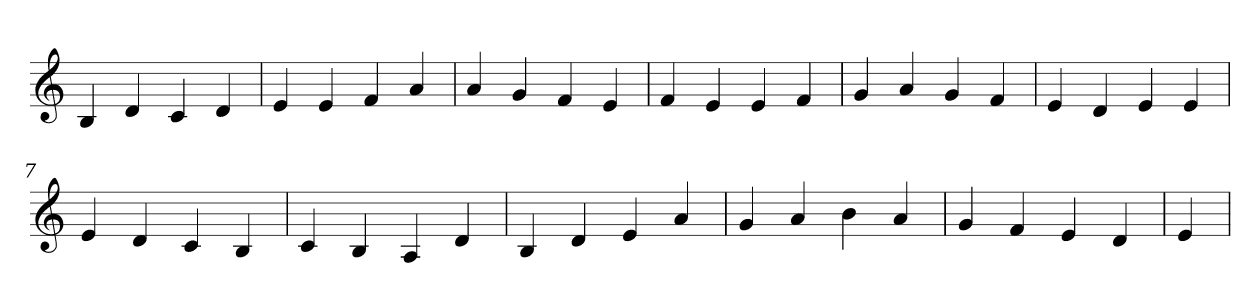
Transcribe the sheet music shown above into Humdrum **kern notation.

**kern
*part1
*staff1
*clefG2
=1
4B
4d
4c
4d
=2
4e
4e
4f
4a
=3
4a
4g
4f
4e
=4
4f
4e
4e
4f
=5
4g
4a
4g
4f
=6
4e
4d
4e
4e
=7
4e
4d
4c
4B
=8
4c
4B
4A
4d
=9
4B
4d
4e
4a
=10
4g
4a
4b
4a
=11
4g
4f
4e
4d
=12
4e
=
*-
